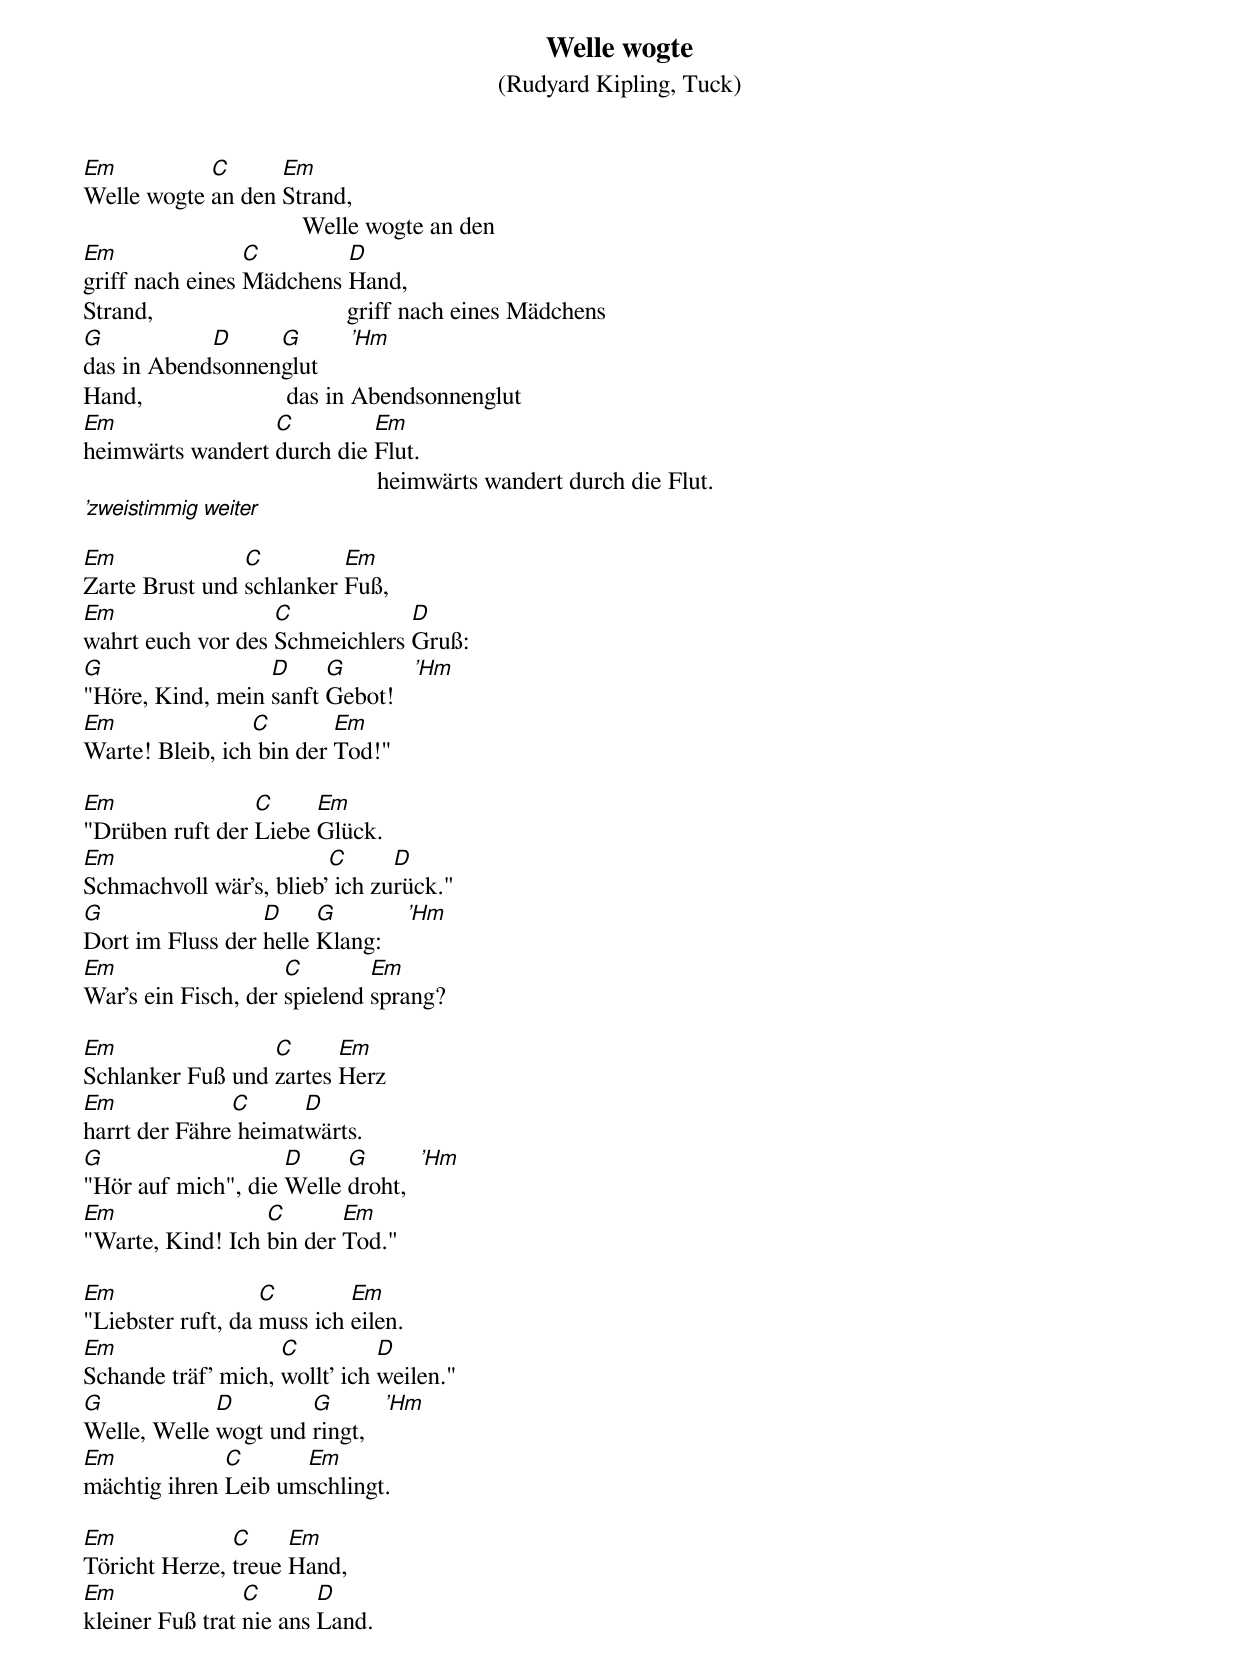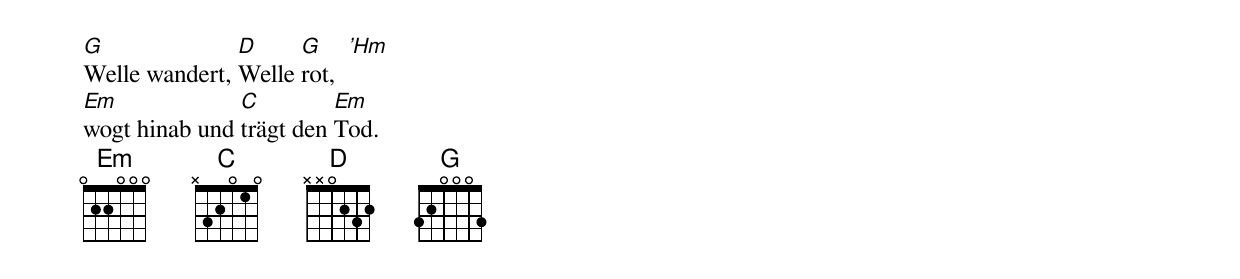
{t:Welle wogte}
{st:(Rudyard Kipling, Tuck)}

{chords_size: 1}
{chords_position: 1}
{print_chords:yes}
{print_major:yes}
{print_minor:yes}
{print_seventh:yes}
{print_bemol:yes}
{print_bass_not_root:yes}
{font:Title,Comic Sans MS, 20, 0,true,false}
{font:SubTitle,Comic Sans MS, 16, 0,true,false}
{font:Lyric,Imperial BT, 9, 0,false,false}
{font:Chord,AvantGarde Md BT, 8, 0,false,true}
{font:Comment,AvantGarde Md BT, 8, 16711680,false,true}
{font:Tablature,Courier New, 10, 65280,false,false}
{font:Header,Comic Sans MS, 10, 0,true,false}
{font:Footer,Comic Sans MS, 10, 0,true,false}
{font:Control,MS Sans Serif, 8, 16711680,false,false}
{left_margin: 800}
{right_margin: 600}
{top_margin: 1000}
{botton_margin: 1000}
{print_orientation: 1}




[Em]Welle wogte [C]an den [Em]Strand,
                                   Welle wogte an den
[Em]griff nach eines [C]Mädchens [D]Hand,
Strand,                               griff nach eines Mädchens
[G]das in Abend[D]sonnen[G]glut     ['Hm]
Hand,                       das in Abendsonnenglut
[Em]heimwärts wandert [C]durch die [Em]Flut.
                                               heimwärts wandert durch die Flut.
['zweistimmig weiter]

[Em]Zarte Brust und [C]schlanker [Em]Fuß,
[Em]wahrt euch vor des [C]Schmeichlers [D]Gruß:
[G]"Höre, Kind, mein [D]sanft [G]Gebot!   ['Hm]
[Em]Warte! Bleib, ich[C] bin der [Em]Tod!"

[Em]"Drüben ruft der [C]Liebe [Em]Glück.
[Em]Schmachvoll wär's, blieb'[C] ich zu[D]rück."
[G]Dort im Fluss der [D]helle [G]Klang:    ['Hm]
[Em]War's ein Fisch, der [C]spielend [Em]sprang?

[Em]Schlanker Fuß und [C]zartes [Em]Herz
[Em]harrt der Fähre[C] heimat[D]wärts.
[G]"Hör auf mich", die [D]Welle [G]droht,  ['Hm]
[Em]"Warte, Kind! Ich [C]bin der [Em]Tod."

[Em]"Liebster ruft, da [C]muss ich [Em]eilen.
[Em]Schande träf' mich, [C]wollt' ich [D]weilen."
[G]Welle, Welle [D]wogt und [G]ringt,   ['Hm]
[Em]mächtig ihren [C]Leib um[Em]schlingt.

[Em]Töricht Herze, [C]treue [Em]Hand,
[Em]kleiner Fuß trat [C]nie ans [D]Land.
[G]Welle wandert, [D]Welle [G]rot,  ['Hm]
[Em]wogt hinab und [C]trägt den [Em]Tod.
